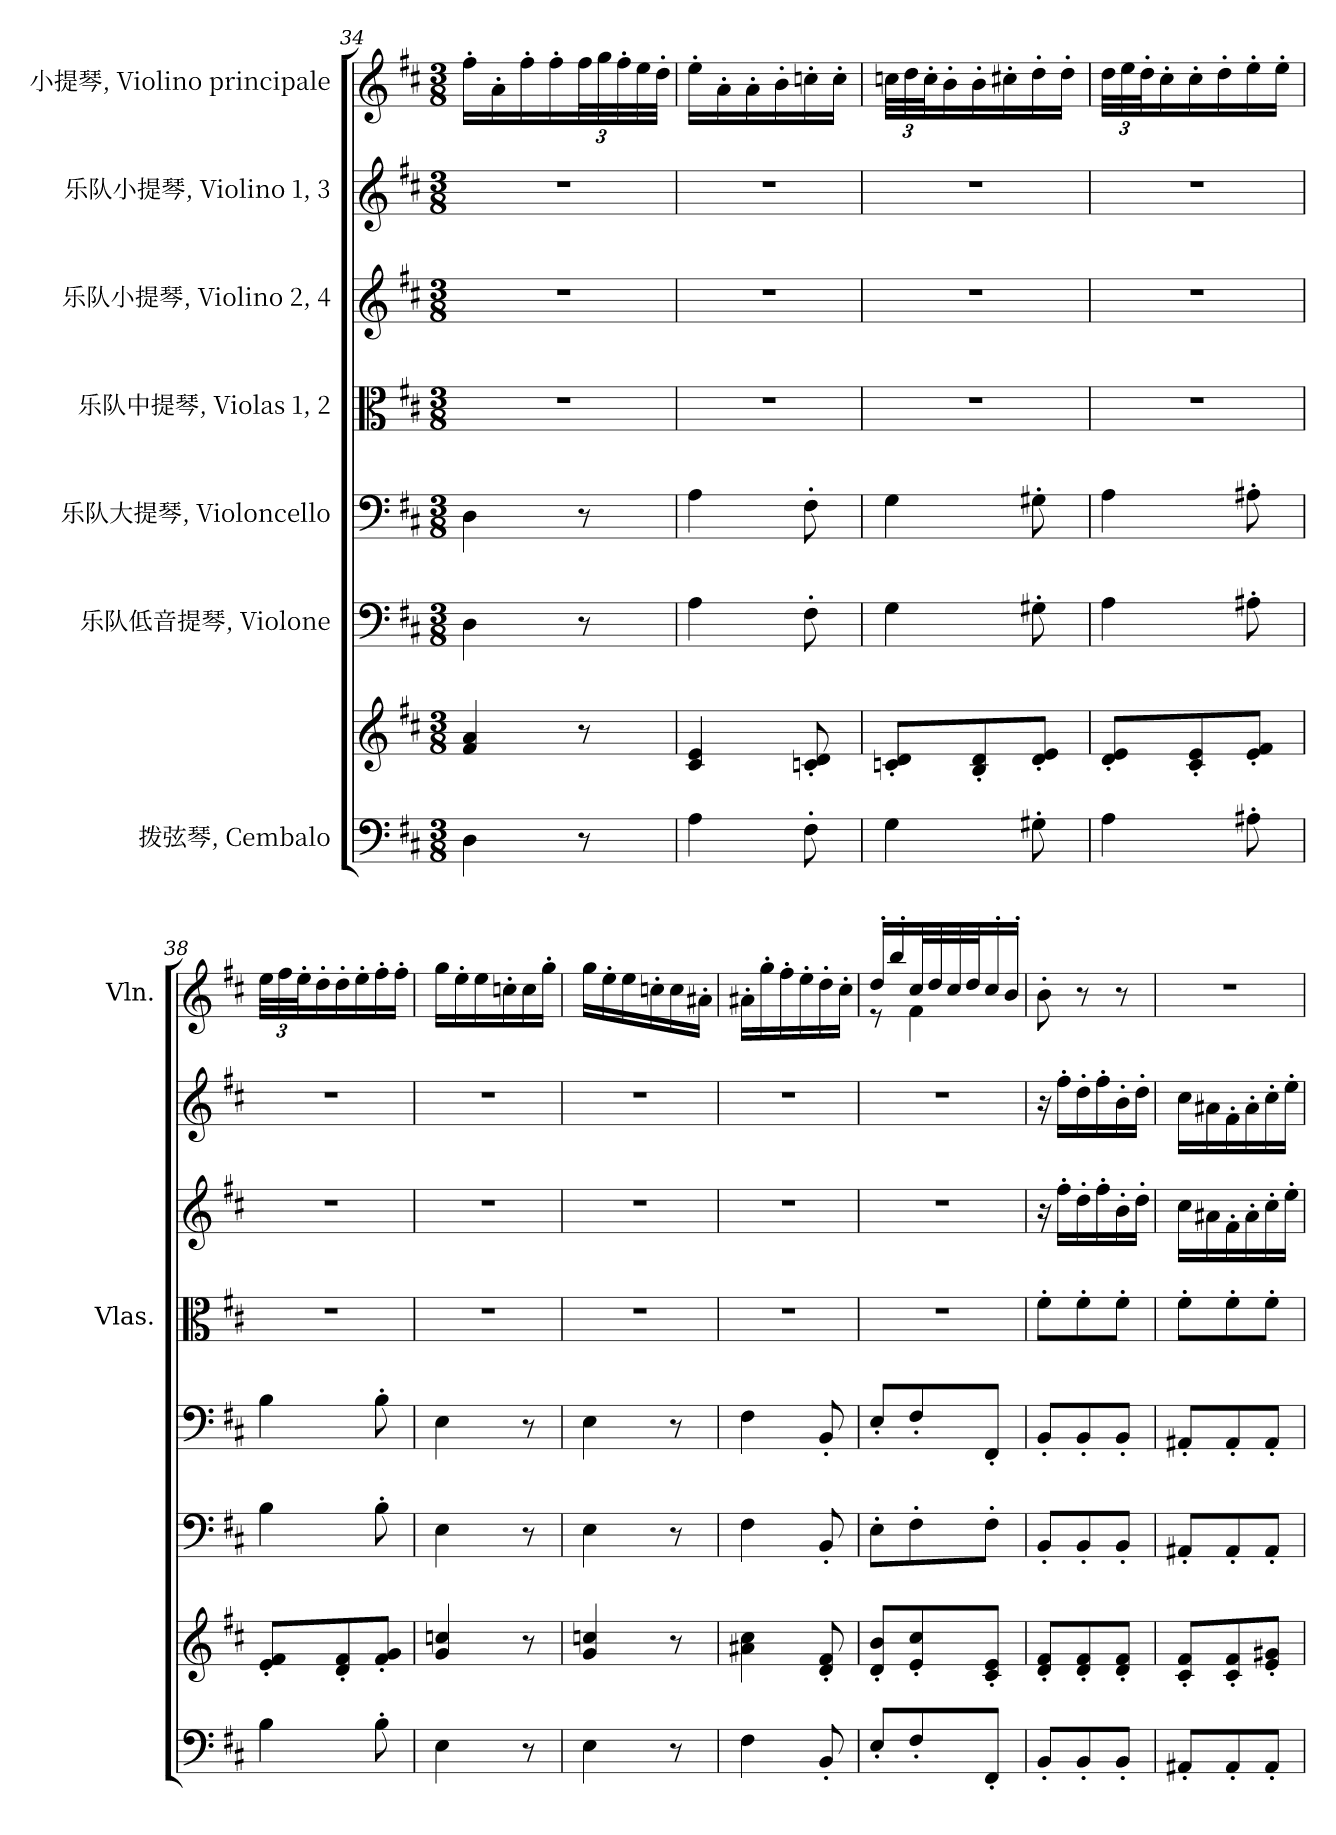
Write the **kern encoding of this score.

**kern	**kern	**kern	**kern	**kern	**kern	**kern	**kern
*part7	*part7	*part6	*part5	*part4	*part3	*part2	*part1
*staff8	*staff7	*staff6	*staff5	*staff4	*staff3	*staff2	*staff1
*I"拨弦琴, Cembalo	*	*I"乐队低音提琴, Violone	*I"乐队大提琴, Violoncello	*I"乐队中提琴, Violas 1, 2	*I"乐队小提琴, Violino 2, 4	*I"乐队小提琴, Violino 1, 3	*I"小提琴, Violino principale
*	*	*	*	*I'Vlas.	*	*	*I'Vln.
!!LO:PB:g=z
*clefF4	*clefG2	*clefF4	*clefF4	*clefC3	*clefG2	*clefG2	*clefG2
*	*	*ITrd7c12	*	*	*	*	*
*k[f#c#]	*k[f#c#]	*k[f#c#]	*k[f#c#]	*k[f#c#]	*k[f#c#]	*k[f#c#]	*k[f#c#]
*M3/8	*M3/8	*M3/8	*M3/8	*M3/8	*M3/8	*M3/8	*M3/8
=34	=34	=34	=34	=34	=34	=34	=34
4D\	4f#/ 4a/	4DD\	4D\	4.r	4.r	4.r	16ff#'\LL
.	.	.	.	.	.	.	16a'\
.	.	.	.	.	.	.	16ff#'\
.	.	.	.	.	.	.	16ff#'\
*	*	*	*	*	*	*	*Xbrackettup
8r	8r	8r	8r	.	.	.	48ff#\L
.	.	.	.	.	.	.	48gg\
.	.	.	.	.	.	.	48ff#'\
.	.	.	.	.	.	.	32ee\
.	.	.	.	.	.	.	32dd'\JJJ
=35	=35	=35	=35	=35	=35	=35	=35
4A\	4c#/ 4e/	4AA\	4A\	4.r	4.r	4.r	16ee'\LL
.	.	.	.	.	.	.	16a'\
.	.	.	.	.	.	.	16a'\
.	.	.	.	.	.	.	16b'\
8F#'\	8cn/' 8d/'	8FF#'\	8F#'\	.	.	.	16ccn'\
.	.	.	.	.	.	.	16cc'\JJ
=36	=36	=36	=36	=36	=36	=36	=36
4G\	8cn/' 8d/'L	4GG\	4G\	4.r	4.r	4.r	48ccn\LLL
.	.	.	.	.	.	.	48dd\
.	.	.	.	.	.	.	48cc'\J
.	.	.	.	.	.	.	16b'\
.	8B/' 8d/'	.	.	.	.	.	16b'\
.	.	.	.	.	.	.	16cc#X'\
8G#X'\	8d/' 8e/'J	8GG#X'\	8G#X'\	.	.	.	16dd'\
.	.	.	.	.	.	.	16dd'\JJ
=37	=37	=37	=37	=37	=37	=37	=37
4A\	8d/' 8e/'L	4AA\	4A\	4.r	4.r	4.r	48dd\LLL
.	.	.	.	.	.	.	48ee\
.	.	.	.	.	.	.	48dd'\J
.	.	.	.	.	.	.	16cc#'\
.	8c#/' 8e/'	.	.	.	.	.	16cc#'\
.	.	.	.	.	.	.	16dd'\
8A#X'\	8e/' 8f#/'J	8AA#X'\	8A#X'\	.	.	.	16ee'\
.	.	.	.	.	.	.	16ee'\JJ
!!LO:PB:g=z
=38	=38	=38	=38	=38	=38	=38	=38
4B\	8e/' 8f#/'L	4BB\	4B\	4.r	4.r	4.r	48ee\LLL
.	.	.	.	.	.	.	48ff#\
.	.	.	.	.	.	.	48ee'\J
.	.	.	.	.	.	.	16dd'\
.	8d/' 8f#/'	.	.	.	.	.	16dd'\
.	.	.	.	.	.	.	16ee'\
8B'\	8f#/' 8g/'J	8BB'\	8B'\	.	.	.	16ff#'\
.	.	.	.	.	.	.	16ff#'\JJ
=39	=39	=39	=39	=39	=39	=39	=39
4E\	4g/ 4ccn/	4EE\	4E\	4.r	4.r	4.r	16gg\LL
.	.	.	.	.	.	.	16ee'\
.	.	.	.	.	.	.	16ee\
.	.	.	.	.	.	.	16ccn'\
8r	8r	8r	8r	.	.	.	16cc\
.	.	.	.	.	.	.	16gg'\JJ
=40	=40	=40	=40	=40	=40	=40	=40
4E\	4g/ 4ccn/	4EE\	4E\	4.r	4.r	4.r	16gg\LL
.	.	.	.	.	.	.	16ee'\
.	.	.	.	.	.	.	16ee\
.	.	.	.	.	.	.	16ccn'\
8r	8r	8r	8r	.	.	.	16cc\
.	.	.	.	.	.	.	16a#X'\JJ
=41	=41	=41	=41	=41	=41	=41	=41
4F#\	4a#X\ 4cc#\	4FF#\	4F#\	4.r	4.r	4.r	16a#X'\LL
.	.	.	.	.	.	.	16gg'\
.	.	.	.	.	.	.	16ff#'\
.	.	.	.	.	.	.	16ee'\
8BB'/	8d/' 8f#/'	8BBB'/	8BB'/	.	.	.	16dd'\
.	.	.	.	.	.	.	16cc#'\JJ
=42	=42	=42	=42	=42	=42	=42	=42
*	*	*	*	*	*	*	*^
8E'/L	8d/' 8b/'L	8EE'\L	8E'/L	4.r	4.r	4.r	16dd'/LL	8r
.	.	.	.	.	.	.	16bb'/	.
8F#'/	8e/' 8cc#/'	8FF#'\	8F#'/	.	.	.	32cc#/L	4f#\
.	.	.	.	.	.	.	32dd/	.
.	.	.	.	.	.	.	32cc#/	.
.	.	.	.	.	.	.	32dd/J	.
8FF#'/J	8c#/' 8e/'J	8FF#'\J	8FF#'/J	.	.	.	16cc#'/	.
.	.	.	.	.	.	.	16b'/JJ	.
*	*	*	*	*	*	*	*v	*v
!!LO:PB:g=z
=43	=43	=43	=43	=43	=43	=43	=43
8BB'/L	8d/' 8f#/'L	8BBB'/L	8BB'/L	8f#'\L	16r	16r	8b'\
.	.	.	.	.	16ff#'\LL	16ff#'\LL	.
8BB'/	8d/' 8f#/'	8BBB'/	8BB'/	8f#'\	16dd'\	16dd'\	8r
.	.	.	.	.	16ff#'\	16ff#'\	.
8BB'/J	8d/' 8f#/'J	8BBB'/J	8BB'/J	8f#'\J	16b'\	16b'\	8r
.	.	.	.	.	16dd'\JJ	16dd'\JJ	.
=44	=44	=44	=44	=44	=44	=44	=44
8AA#X'/L	8c#/' 8f#/'L	8AAA#X'/L	8AA#X'/L	8f#'\L	16cc#\LL	16cc#\LL	4.r
.	.	.	.	.	16a#X\	16a#X\	.
8AA#'/	8c#/' 8f#/'	8AAA#'/	8AA#'/	8f#'\	16f#'\	16f#'\	.
.	.	.	.	.	16a#'\	16a#'\	.
8AA#'/J	8e/' 8g#X/'J	8AAA#'/J	8AA#'/J	8f#'\J	16cc#'\	16cc#'\	.
.	.	.	.	.	16ee'\JJ	16ee'\JJ	.
=	=	=	=	=	=	=	=
*-	*-	*-	*-	*-	*-	*-	*-
